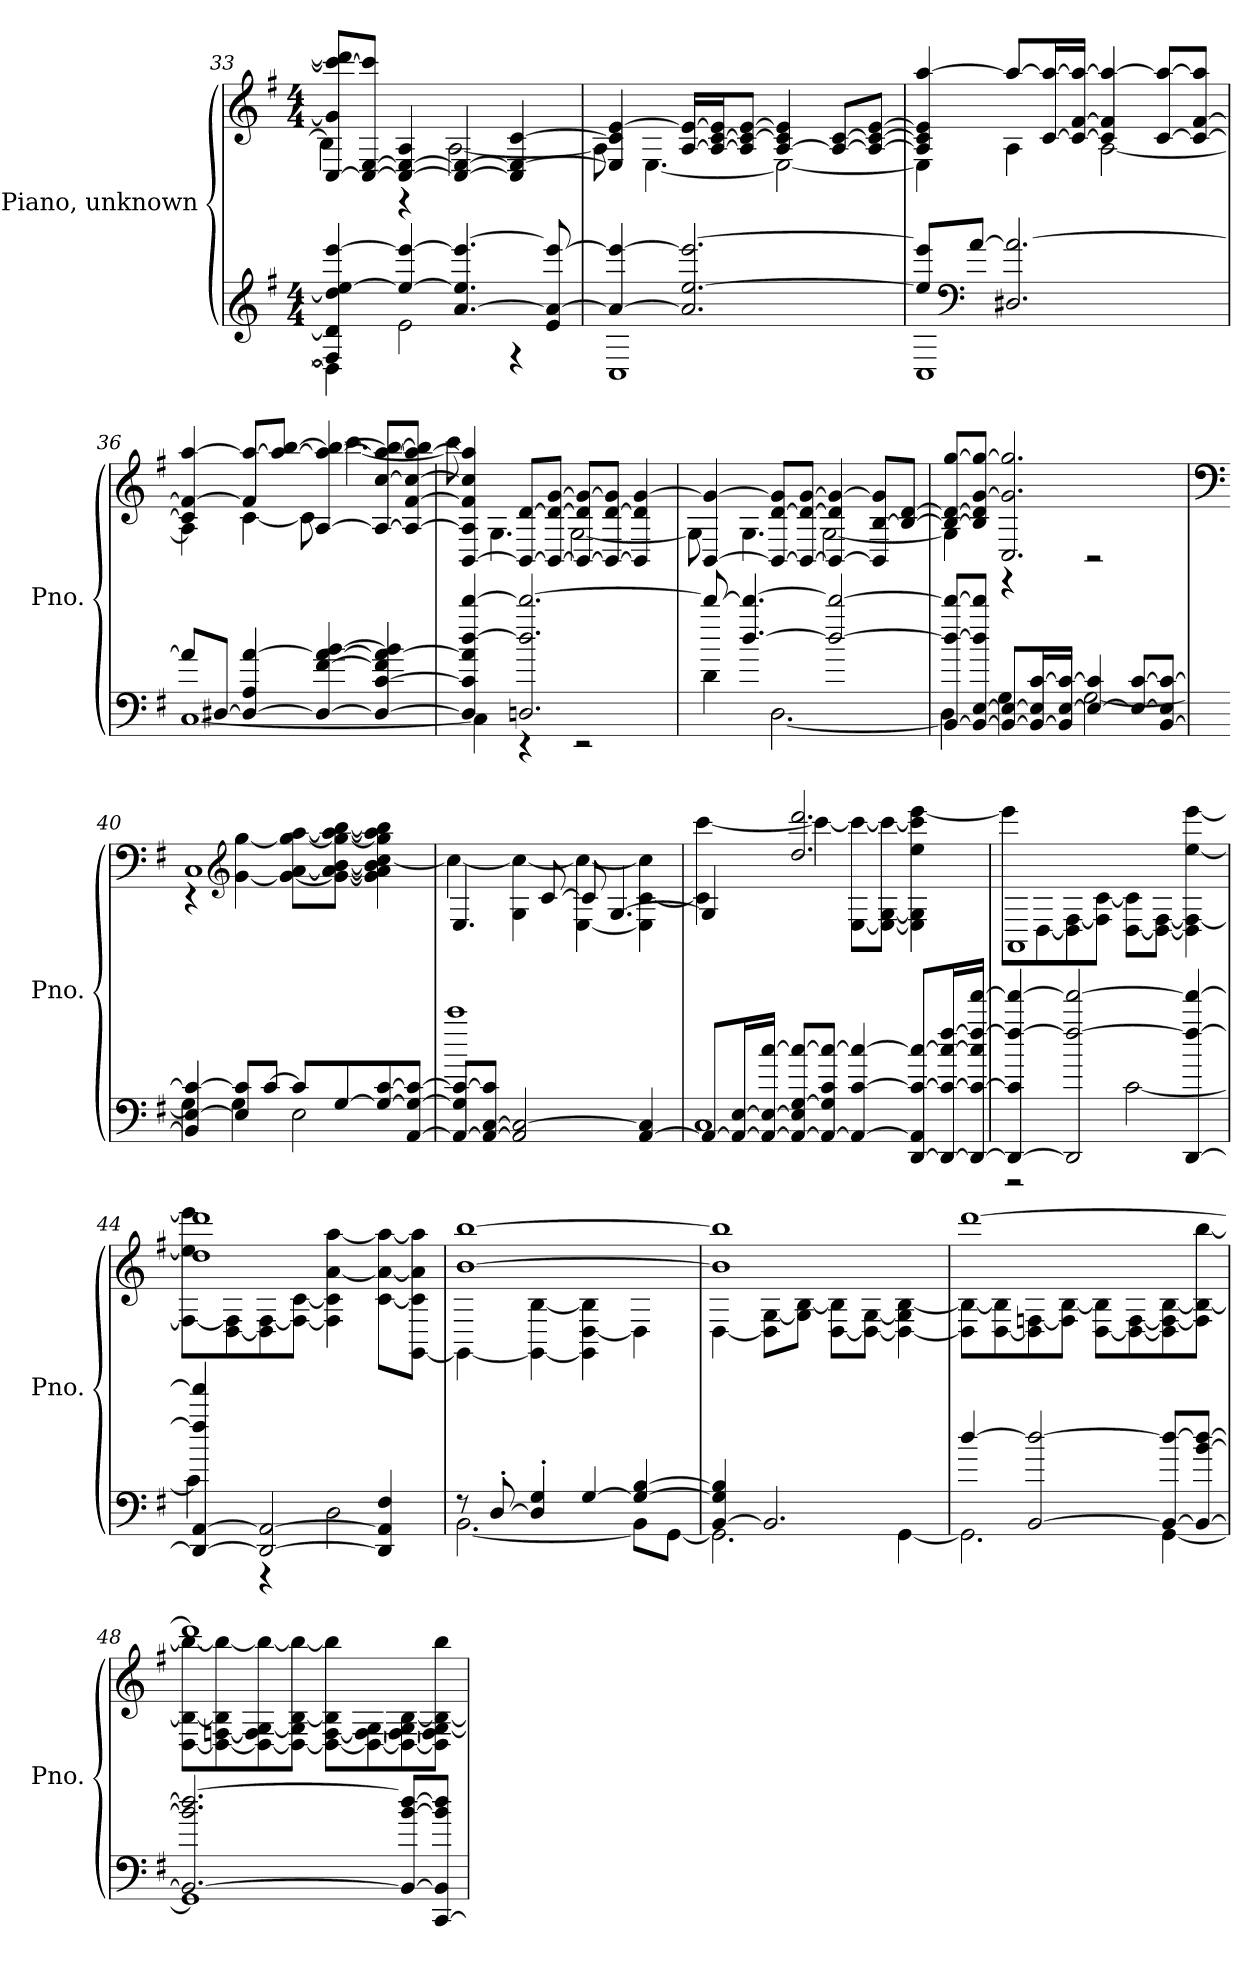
**kern	**kern
*part1	*part1
*staff2	*staff1
*I"Piano, unknown	*
*I'Pno.	*
*clefG2	*clefG2
*k[f#]	*k[f#]
*M4/4	*M4/4
=33	=33
*^	*^
4F/] 4d/] 4dd/] [4ee/ [4eee/	4D\]	[8C/ 8g#/] 8ccc/_ 8ddd/]L	4B\]
.	.	8C/_ [8E/ 8ccc/]J	.
4ee/_ 4eee/_	2e\	4C/_ 4E/_ 4A/	4r
[4.a/ 4.ee/] 4.eee/_	.	4C/_ 4E/_	[2A\
.	4r	4C/] 4E/_ [4c/	.
8e/ 8a/_ 8eee/_	.	.	.
!!LO:LB:g=z	!!
=34	=34	=34	=34
4a/_ 4eee/_	1C	4E/] 4c/] [4e/	8A\]
.	.	.	[4.E\
2.a/] [2.ee/ 2.eee/_	.	[16A/ 16e/_LL	.
.	.	16A/_ [16c/ 16e/]J	.
.	.	8A/] 8c/_ [8e/J	.
.	.	[4A/ 4c/] 4e/]	2E\_
.	.	8A/_ [8c/L	.
.	.	8A/_ 8c/_ [8e/J	.
=35	=35	=35	=35
8ee/] 8eee/]L	1C	4A/] 4c/] 4e/] [4aa/	4E\]
*clefF4	*	*	*
[8a/J	.	.	.
2.D#X/ 2.a/_	.	8aa/L_	4A\
.	.	[16c/ 16aa/_L	.
.	.	16c/_ [16f#/ 16aa/_JJ	.
.	.	4c/] 4f#/] 4aa/_	[2A\
.	.	[8c/ 8aa/_L	.
.	.	8c/_ [8f#/ 8aa/]J	.
=36	=36	=36	=36
8a/L]	[1C	4c/] 4f#/_ [4aa/	4A\]
[8D#X/J	.	.	.
4D#/_ 4A/ [4a/	.	8f#/] 8aa/_L	[4c\
.	.	8aa/_ [8bb/J	.
4D#/_ [4f#/ 4a/_ [4b/	.	[4A/ 4aa/_ 4bb/_	8c\]
.	.	.	[4.ccc\
4D#/_ [4c/ 4f#/] 4a/_ 4b/]	.	8A/_ [8cc/ 8aa/_ 8bb/_L	.
.	.	8A/_ [8f#/ 8cc/_ 8aa/_ 8bb/]J	.
!!LO:LB:g=z	!!
=37	=37	=37	=37
4D#/] 4c/] 4a/] [4dd/ [4ddd/	4C\]	[4BB/ 4A/] 4f#/] 4cc/] 4aa/]	8ccc\]
.	.	.	4.G\
2.Dn/ 2.dd/] 2.ddd/_	4r	8BB/_ [8d/L	.
.	.	8BB/_ 8d/_ [8g/J	.
.	2r	8BB/_ 8d/] 8g/_L	[2G\
.	.	8BB/_ [8d/ 8g/]J	.
.	.	4BB/] 4d/] [4g/	.
=38	=38	=38	=38
8ddd/_	4d\	[4BB/ 4g/_	8G\]
[4.dd/ 4.ddd/_	.	.	4.G\
.	[2.D\	8BB/_ [8d/ 8g/]L	.
.	.	8BB/_ 8d/_ [8g/J	.
2dd/_ 2ddd/_	.	4BB/_ 4d/] 4g/_	[2G\
.	.	8BB/] [8B/ 8g/]L	.
.	.	8B/_ [8d/J	.
=39	=39	=39	=39
[8BB/ 8dd/_ 8ddd/_L	4D\]	8B/_ 8d/_ [8gg/L	4G\]
8BB/_ [8E/ 8dd/] 8ddd/]J	.	8B/] 8d/] [8g/ 8gg/_J	.
8BB/_ 8E/_L	4G\	2.C/ 2.g/] 2.gg/]	4r
16BB/_ 16E/] [16c/L	.	.	.
16BB/] [16E/ 16c/_JJ	.	.	.
4E/_ 4c/]	[2G\	.	2r
8E/_ [8c/L	.	.	.
[8BB/ 8E/] 8c/_J	.	.	.
!!LO:PB:g=z	!!
=40	=40	=40	=40
*	*	*clefF4	*
4BB/] [4E/ 4c/_	4G\]	1C	4r
*	*	*clefG2	*
8E/] 8c/]L	4G\	.	[4g\ [4gg\
[8c/J	.	.	.
8c/L]	2E\	.	8g\_ [8a\ 8gg\_ [8aa\L
[8G/	.	.	8g\_ 8a\_ [8b\ 8gg\_ 8aa\_ [8bb\J
8G/_ [8c/	.	.	4g\] 4a\] 4b\] [4cc\ 4gg\] 4aa\] 4bb\]
[8AA/ 8G/_ 8c/_J	.	.	.
=41	=41	=41	=41
8AA/_ 8G/] 8c/_L	1ccc	4.E/	4cc\_
8AA/_ [8C/ 8c/]J	.	.	.
2AA/] 2C/_	.	.	4G\ 4cc\_
.	.	[8c/	.
.	.	8c/]	[4E\ 4cc\_
.	.	[4.G/	.
[4AA/ 4C/]	.	.	4E\] [4c\ 4cc\]
=42	=42	=42	=42
8AA/L_	1C	4G/]	4c\] [4ccc\
16AA/_ [16E/L	.	.	.
16AA/_ 16E/_ [16cc/JJ	.	.	.
8AA/_ 8E/] [8G/ 8cc/_L	.	2.dd/ 2.ddd/	4ccc\_
8AA/_ 8G/] 8c/ 8cc/_J	.	.	.
4AA/_ [4c/ 4cc/_	.	.	[8E\ 8ccc\_L
.	.	.	8E\_ [8G\ 8ccc\_J
[8DD/ 8AA/] 8c/_ 8cc/_L	.	.	4E\] 4G\] 4ee\ 4ccc\] [4eee\
16DD/_ 16c/_ 16cc/_ [16ff#/L	.	.	.
16DD/_ 16c/_ 16cc/] 16ff#/_ [16fff#/JJ	.	.	.
!!LO:LB:g=z	!!
=43	=43	=43	=43
4DD/_ 4c/] 4ff#/_ 4fff#/_	2r	1AA	8eee\L]
.	.	.	[8D\
2DD/] 2ff#/_ 2fff#/_	.	.	8D\] [8F#\
.	.	.	8F#\] [8c\J
.	[2c\	.	[8D\ 8c\]L
.	.	.	8D\_ [8F#\J
[4DD/ 4ff#/_ 4fff#/_	.	.	4D\] 4F#\_ [4ee\ [4eee\
=44	=44	=44	=44
4DD/_ [4AA/ 4ff#/] 4fff#/]	4c\]	1dd 1ddd	8F#\_ 8ee\] 8eee\]L
.	.	.	[8D\ 8F#\]
2DD/_ 2AA/_	4r	.	8D\] [8F#\
.	.	.	8F#\_ [8c\J
.	2D\	.	4F#\] 4c\] [4a\ [4aa\
4DD/] 4AA/] 4F#/	.	.	[8c\ 8a\_ 8aa\_L
.	.	.	[8GG\ 8c\] 8a\] 8aa\]J
=45	=45	=45	=45
8r	[2.BB\	[1b [1bb	4GG\_
[8D'/	.	.	.
4D/]' 4G/'	.	.	4GG\_ [4B\
[4G/	.	.	4GG\] [4D\ 4B\]
4G/_ [4B/	8BB\L]	.	4D\]
.	[8GG\J	.	.
=46	=46	=46	=46
[4BB/ 4G/] 4B/]	2.GG\]	1b] 1bb]	[4D\
2.BB/]	.	.	8D\] [8G\L
.	.	.	8G\] [8B\J
.	.	.	[8D\ 8B\]L
.	.	.	8D\_ [8G\J
.	[4GG\	.	4D\_ 4G\] [4B\
!!LO:LB:g=z	!!
=47	=47	=47	=47
[4dd/	2.GG\]	[1ddd	8D\] 8B\_L
.	.	.	[8D\ 8B\]
[2BB/ 2dd/_	.	.	8D\] [8Fn\
.	.	.	8F\] [8B\J
.	.	.	[8D\ 8B\]L
.	.	.	8D\_ [8F\
8BB/_ 8dd/_L	[4GG\	.	8D\] 8F\_ [8B\
8BB/_ [8b/ 8dd/_J	.	.	8F\] 8B\_ [8bb\J
=48	=48	=48	=48
2.BB/_ 2.b/] 2.dd/_	1GG]	1ddd]	[8D\ 8B\_ 8bb\_L
.	.	.	8D\_ [8Fn\ 8B\] 8bb\_
.	.	.	8D\_ 8F\] [8G\ 8bb\_
.	.	.	8D\_ 8G\] [8B\ 8bb\_J
.	.	.	8D\_ [8F\ 8B\] 8bb\]L
.	.	.	8D\_ 8F\_ [8G\
8BB/_ [8b/ 8dd/_L	.	.	8D\_ 8F\_ 8G\_ [8B\
[8CC/ 8BB/] 8b/] 8dd/]J	.	.	8D\] 8F\] 8G\_ 8B\_ 8bb\J
*v	*v	*	*
*	*v	*v
=	=
*-	*-
